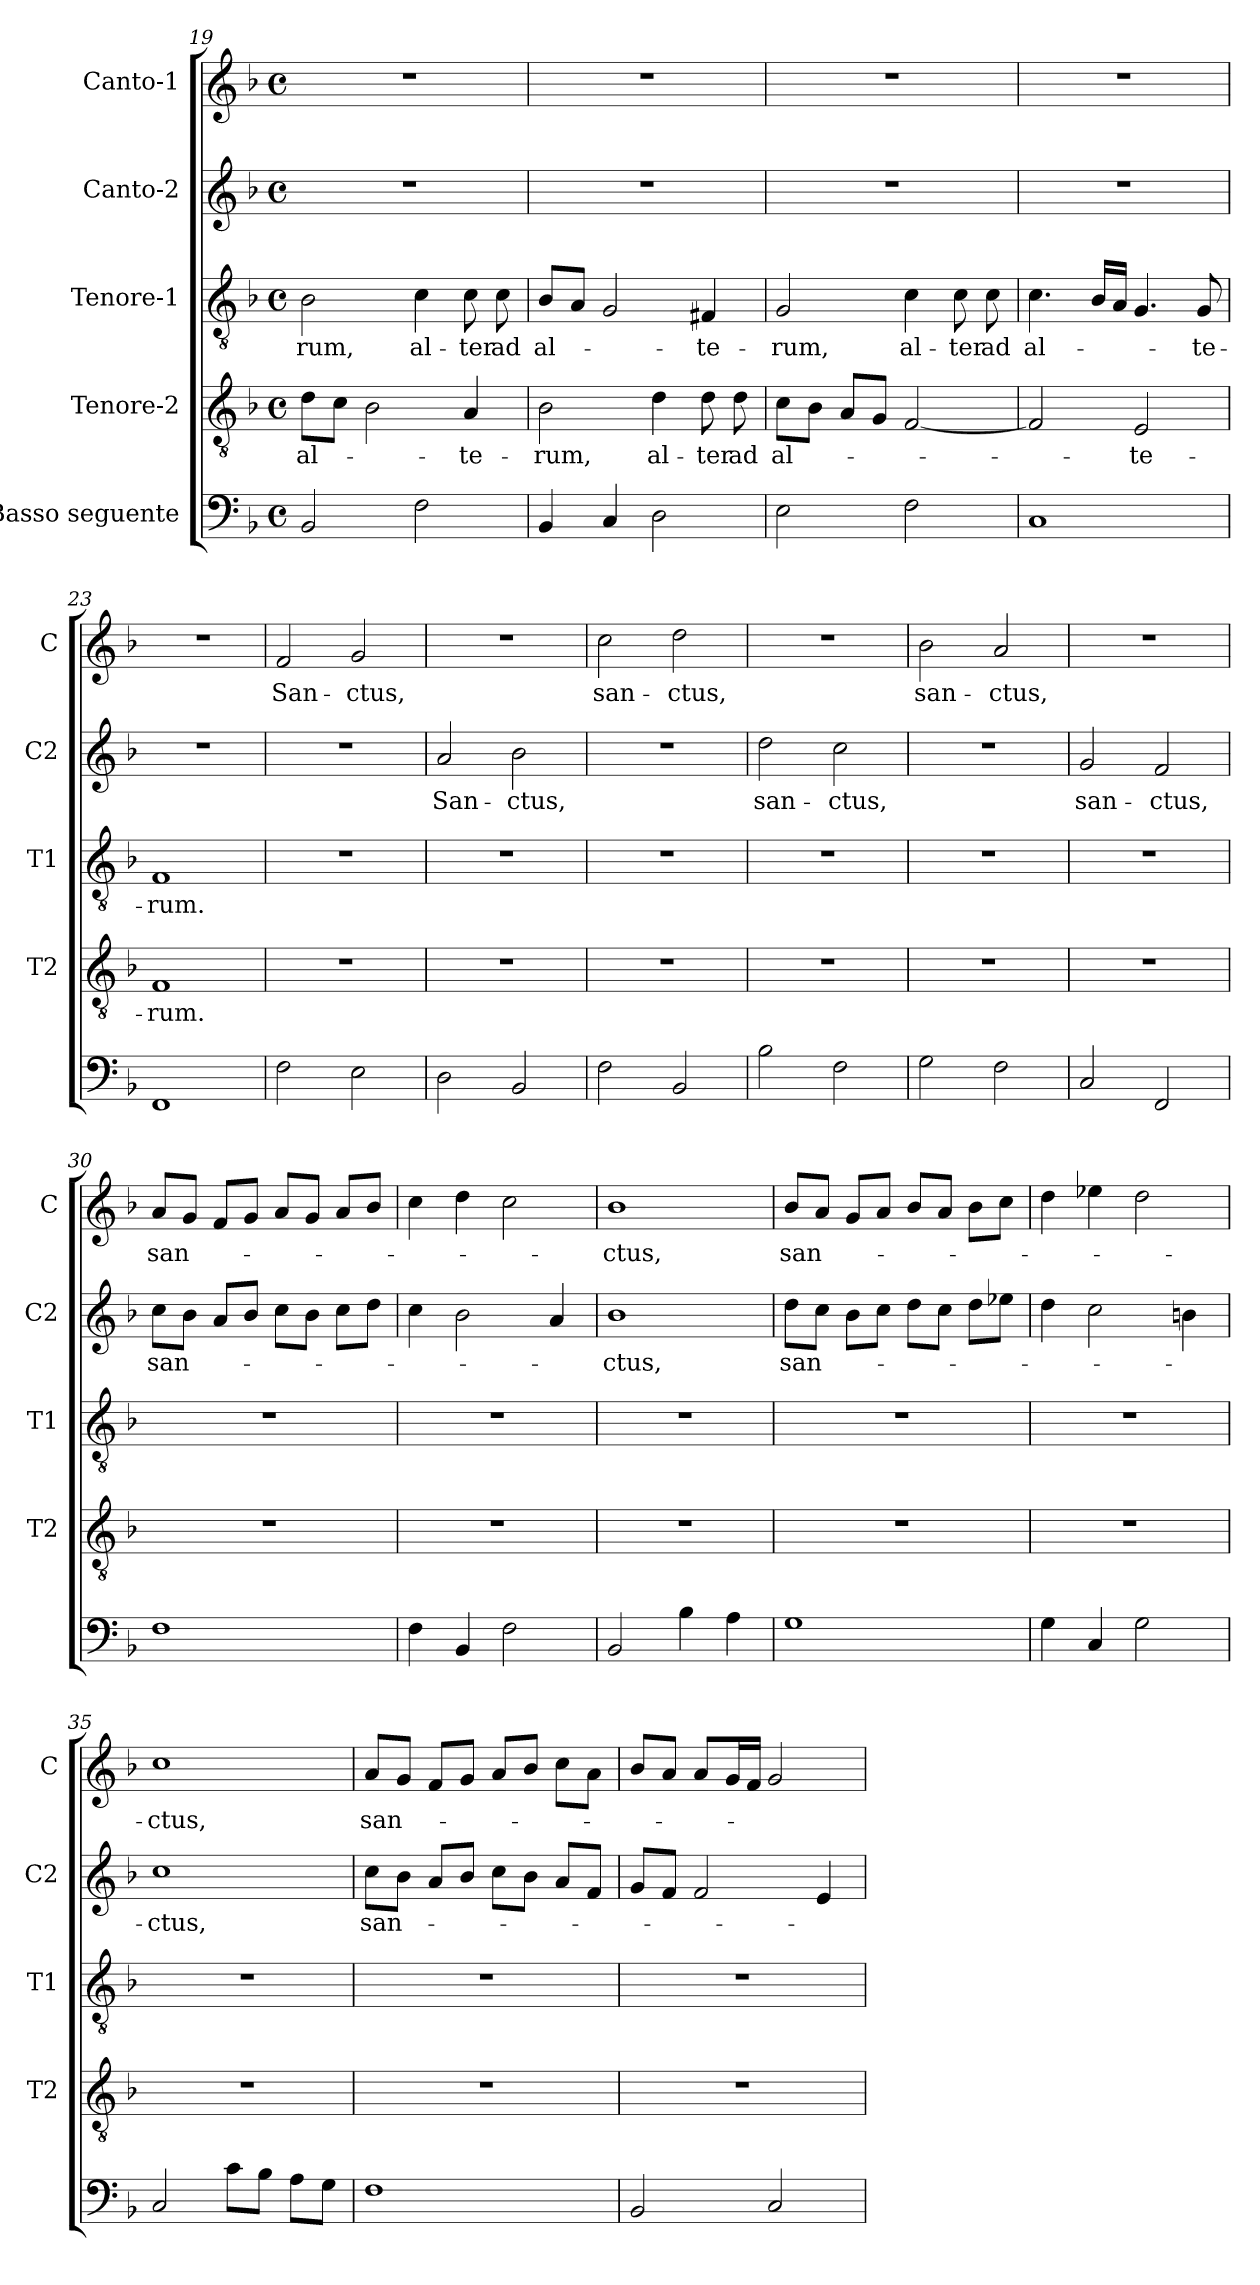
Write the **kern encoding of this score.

**kern	**kern	**text	**kern	**text	**kern	**text	**kern	**text
*part5	*part4	*part4	*part3	*part3	*part2	*part2	*part1	*part1
*staff5	*staff4	*staff4	*staff3	*staff3	*staff2	*staff2	*staff1	*staff1
*I"Basso seguente	*I"Tenore-2	*	*I"Tenore-1	*	*I"Canto-2	*	*I"Canto-1	*
*	*I'T2	*	*I'T1	*	*I'C2	*	*I'C	*
*clefF4	*clefGv2	*	*clefGv2	*	*clefG2	*	*clefG2	*
*k[b-]	*k[b-]	*	*k[b-]	*	*k[b-]	*	*k[b-]	*
*F:	*F:	*	*F:	*	*F:	*	*F:	*
*M4/4	*M4/4	*	*M4/4	*	*M4/4	*	*M4/4	*
*met(c)	*met(c)	*	*met(c)	*	*met(c)	*	*met(c)	*
=19	=19	=19	=19	=19	=19	=19	=19	=19
!	!	!LO:LY:b	!	!LO:LY:b	!	!	!	!
2BB-/	8d\L	al-	2B-\	-rum,	1r	.	1r	.
.	8c\J	.	.	.	.	.	.	.
.	2B-\	.	.	.	.	.	.	.
!	!	!	!	!LO:LY:b	!	!	!	!
2F\	.	.	4c\	al-	.	.	.	.
!	!	!LO:LY:b	!	!LO:LY:b	!	!	!	!
.	4A/	-te-	8c\	-ter	.	.	.	.
!	!	!	!	!LO:LY:b	!	!	!	!
.	.	.	8c\	ad	.	.	.	.
=20	=20	=20	=20	=20	=20	=20	=20	=20
!	!	!LO:LY:b	!	!LO:LY:b	!	!	!	!
4BB-/	2B-\	-rum,	8B-/L	al-	1r	.	1r	.
.	.	.	8A/J	.	.	.	.	.
4C/	.	.	2G/	.	.	.	.	.
!	!	!LO:LY:b	!	!	!	!	!	!
2D\	4d\	al-	.	.	.	.	.	.
!	!	!LO:LY:b	!	!LO:LY:b	!	!	!	!
.	8d\	-ter	4F#X/	-te-	.	.	.	.
!	!	!LO:LY:b	!	!	!	!	!	!
.	8d\	ad	.	.	.	.	.	.
!!LO:LB:g=z
=21	=21	=21	=21	=21	=21	=21	=21	=21
!	!	!LO:LY:b	!	!LO:LY:b	!	!	!	!
2E\	8c\L	al-	2G/	-rum,	1r	.	1r	.
.	8B-\J	.	.	.	.	.	.	.
.	8A/L	.	.	.	.	.	.	.
.	8G/J	.	.	.	.	.	.	.
!	!	!	!	!LO:LY:b	!	!	!	!
2F\	[2F/	.	4c\	al-	.	.	.	.
!	!	!	!	!LO:LY:b	!	!	!	!
.	.	.	8c\	-ter	.	.	.	.
!	!	!	!	!LO:LY:b	!	!	!	!
.	.	.	8c\	ad	.	.	.	.
=22	=22	=22	=22	=22	=22	=22	=22	=22
!	!	!	!	!LO:LY:b	!	!	!	!
1C	2F/]	.	4.c\	al-	1r	.	1r	.
.	.	.	16B-/LL	.	.	.	.	.
.	.	.	16A/JJ	.	.	.	.	.
!	!	!LO:LY:b	!	!	!	!	!	!
.	2E/	-te-	4.G/	.	.	.	.	.
!	!	!	!	!LO:LY:b	!	!	!	!
.	.	.	8G/	-te-	.	.	.	.
=23	=23	=23	=23	=23	=23	=23	=23	=23
!	!	!LO:LY:b	!	!LO:LY:b	!	!	!	!
1FF	1F	-rum.	1F	-rum.	1r	.	1r	.
=24	=24	=24	=24	=24	=24	=24	=24	=24
!	!	!	!	!	!	!	!	!LO:LY:b
2F\	1r	.	1r	.	1r	.	2f/	San-
!	!	!	!	!	!	!	!	!LO:LY:b
2E\	.	.	.	.	.	.	2g/	-ctus,
=25	=25	=25	=25	=25	=25	=25	=25	=25
!	!	!	!	!	!	!LO:LY:b	!	!
2D\	1r	.	1r	.	2a/	San-	1r	.
!	!	!	!	!	!	!LO:LY:b	!	!
2BB-/	.	.	.	.	2b-\	-ctus,	.	.
=26	=26	=26	=26	=26	=26	=26	=26	=26
!	!	!	!	!	!	!	!	!LO:LY:b
2F\	1r	.	1r	.	1r	.	2cc\	san-
!	!	!	!	!	!	!	!	!LO:LY:b
2BB-/	.	.	.	.	.	.	2dd\	-ctus,
=27	=27	=27	=27	=27	=27	=27	=27	=27
!	!	!	!	!	!	!LO:LY:b	!	!
2B-\	1r	.	1r	.	2dd\	san-	1r	.
!	!	!	!	!	!	!LO:LY:b	!	!
2F\	.	.	.	.	2cc\	-ctus,	.	.
!!LO:LB:g=z
=28	=28	=28	=28	=28	=28	=28	=28	=28
!	!	!	!	!	!	!	!	!LO:LY:b
2G\	1r	.	1r	.	1r	.	2b-\	san-
!	!	!	!	!	!	!	!	!LO:LY:b
2F\	.	.	.	.	.	.	2a/	-ctus,
=29	=29	=29	=29	=29	=29	=29	=29	=29
!	!	!	!	!	!	!LO:LY:b	!	!
2C/	1r	.	1r	.	2g/	san-	1r	.
!	!	!	!	!	!	!LO:LY:b	!	!
2FF/	.	.	.	.	2f/	-ctus,	.	.
=30	=30	=30	=30	=30	=30	=30	=30	=30
!	!	!	!	!	!	!LO:LY:b	!	!LO:LY:b
1F	1r	.	1r	.	8cc\L	san-	8a/L	san-
.	.	.	.	.	8b-\J	.	8g/J	.
.	.	.	.	.	8a/L	.	8f/L	.
.	.	.	.	.	8b-/J	.	8g/J	.
.	.	.	.	.	8cc\L	.	8a/L	.
.	.	.	.	.	8b-\J	.	8g/J	.
.	.	.	.	.	8cc\L	.	8a/L	.
.	.	.	.	.	8dd\J	.	8b-/J	.
=31	=31	=31	=31	=31	=31	=31	=31	=31
4F\	1r	.	1r	.	4cc\	.	4cc\	.
4BB-/	.	.	.	.	2b-\	.	4dd\	.
2F\	.	.	.	.	.	.	2cc\	.
.	.	.	.	.	4a/	.	.	.
=32	=32	=32	=32	=32	=32	=32	=32	=32
!	!	!	!	!	!	!LO:LY:b	!	!LO:LY:b
2BB-/	1r	.	1r	.	1b-	-ctus,	1b-	-ctus,
4B-\	.	.	.	.	.	.	.	.
4A\	.	.	.	.	.	.	.	.
=33	=33	=33	=33	=33	=33	=33	=33	=33
!	!	!	!	!	!	!LO:LY:b	!	!LO:LY:b
1G	1r	.	1r	.	8dd\L	san-	8b-/L	san-
.	.	.	.	.	8cc\J	.	8a/J	.
.	.	.	.	.	8b-\L	.	8g/L	.
.	.	.	.	.	8cc\J	.	8a/J	.
.	.	.	.	.	8dd\L	.	8b-/L	.
.	.	.	.	.	8cc\J	.	8a/J	.
.	.	.	.	.	8dd\L	.	8b-\L	.
.	.	.	.	.	8ee-X\J	.	8cc\J	.
!!LO:PB:g=z
=34	=34	=34	=34	=34	=34	=34	=34	=34
4G\	1r	.	1r	.	4dd\	.	4dd\	.
4C/	.	.	.	.	2cc\	.	4ee-X\	.
2G\	.	.	.	.	.	.	2dd\	.
.	.	.	.	.	4bn\	.	.	.
=35	=35	=35	=35	=35	=35	=35	=35	=35
!	!	!	!	!	!	!LO:LY:b	!	!LO:LY:b
2C/	1r	.	1r	.	1cc	-ctus,	1cc	-ctus,
8c\L	.	.	.	.	.	.	.	.
8B-\J	.	.	.	.	.	.	.	.
8A\L	.	.	.	.	.	.	.	.
8G\J	.	.	.	.	.	.	.	.
=36	=36	=36	=36	=36	=36	=36	=36	=36
!	!	!	!	!	!	!LO:LY:b	!	!LO:LY:b
1F	1r	.	1r	.	8cc\L	san-	8a/L	san-
.	.	.	.	.	8b-\J	.	8g/J	.
.	.	.	.	.	8a/L	.	8f/L	.
.	.	.	.	.	8b-/J	.	8g/J	.
.	.	.	.	.	8cc\L	.	8a/L	.
.	.	.	.	.	8b-\J	.	8b-/J	.
.	.	.	.	.	8a/L	.	8cc\L	.
.	.	.	.	.	8f/J	.	8a\J	.
=37	=37	=37	=37	=37	=37	=37	=37	=37
2BB-/	1r	.	1r	.	8g/L	.	8b-/L	.
.	.	.	.	.	8f/J	.	8a/J	.
.	.	.	.	.	2f/	.	8a/L	.
.	.	.	.	.	.	.	16g/L	.
.	.	.	.	.	.	.	16f/JJ	.
2C/	.	.	.	.	.	.	2g/	.
.	.	.	.	.	4e/	.	.	.
=	=	=	=	=	=	=	=	=
*-	*-	*-	*-	*-	*-	*-	*-	*-
